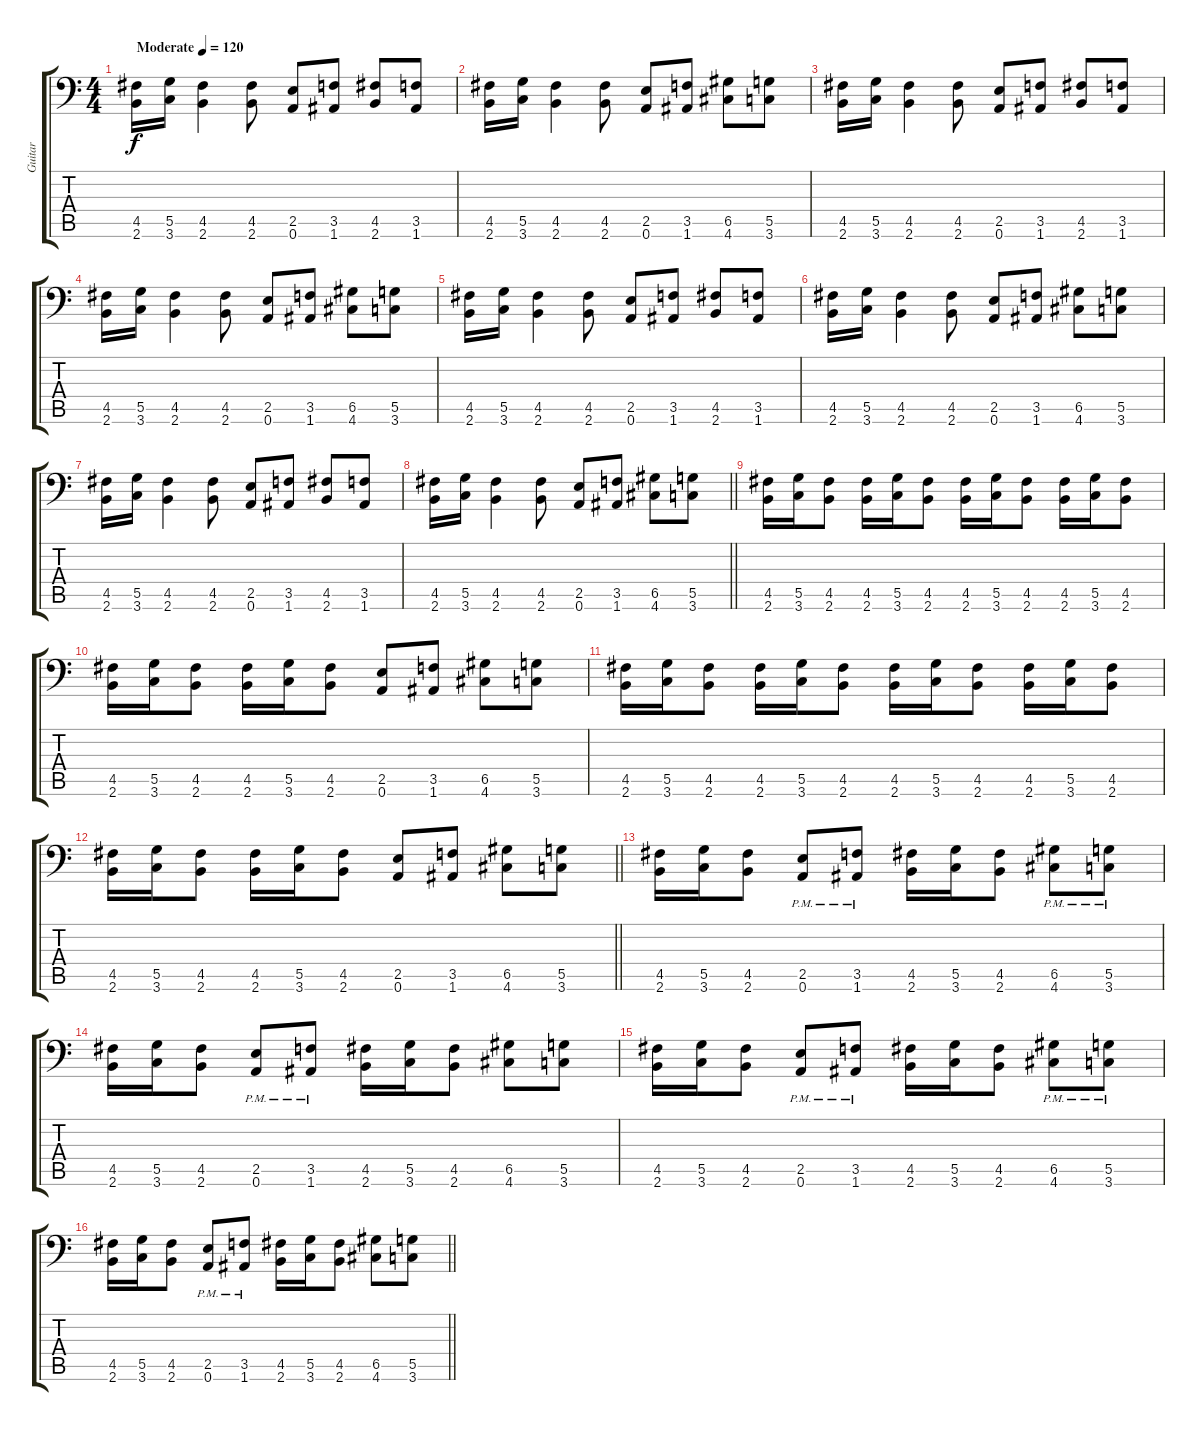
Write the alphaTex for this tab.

\track ("Guitar" "Guitar") {instrument distortionguitar}
\staff {score tabs}
\tuning (A3 E3 C3 G2 D2 A1) {hide}
\ts (4 4)
\tempo (120 "Moderate")
\clef f4
\ks c
(4.5 2.6).16{dy f instrument distortionguitar} (5.5 3.6).16 (4.5 2.6).4 (4.5 2.6).8 (2.5 0.6).8 (3.5 1.6).8 (4.5 2.6).8 (3.5 1.6).8 |
(4.5 2.6).16 (5.5 3.6).16 (4.5 2.6).4 (4.5 2.6).8 (2.5 0.6).8 (3.5 1.6).8 (6.5 4.6).8 (5.5 3.6).8 |
(4.5 2.6).16 (5.5 3.6).16 (4.5 2.6).4 (4.5 2.6).8 (2.5 0.6).8 (3.5 1.6).8 (4.5 2.6).8 (3.5 1.6).8 |
(4.5 2.6).16 (5.5 3.6).16 (4.5 2.6).4 (4.5 2.6).8 (2.5 0.6).8 (3.5 1.6).8 (6.5 4.6).8 (5.5 3.6).8 |
(4.5 2.6).16 (5.5 3.6).16 (4.5 2.6).4 (4.5 2.6).8 (2.5 0.6).8 (3.5 1.6).8 (4.5 2.6).8 (3.5 1.6).8 |
(4.5 2.6).16 (5.5 3.6).16 (4.5 2.6).4 (4.5 2.6).8 (2.5 0.6).8 (3.5 1.6).8 (6.5 4.6).8 (5.5 3.6).8 |
(4.5 2.6).16 (5.5 3.6).16 (4.5 2.6).4 (4.5 2.6).8 (2.5 0.6).8 (3.5 1.6).8 (4.5 2.6).8 (3.5 1.6).8 |
\barLineRight lightlight
(4.5 2.6).16 (5.5 3.6).16 (4.5 2.6).4 (4.5 2.6).8 (2.5 0.6).8 (3.5 1.6).8 (6.5 4.6).8 (5.5 3.6).8 |
(4.5 2.6).16 (5.5 3.6).16 (4.5 2.6).8 (4.5 2.6).16 (5.5 3.6).16 (4.5 2.6).8 (4.5 2.6).16 (5.5 3.6).16 (4.5 2.6).8 (4.5 2.6).16 (5.5 3.6).16 (4.5 2.6).8 |
(4.5 2.6).16 (5.5 3.6).16 (4.5 2.6).8 (4.5 2.6).16 (5.5 3.6).16 (4.5 2.6).8 (2.5 0.6).8 (3.5 1.6).8 (6.5 4.6).8 (5.5 3.6).8 |
(4.5 2.6).16 (5.5 3.6).16 (4.5 2.6).8 (4.5 2.6).16 (5.5 3.6).16 (4.5 2.6).8 (4.5 2.6).16 (5.5 3.6).16 (4.5 2.6).8 (4.5 2.6).16 (5.5 3.6).16 (4.5 2.6).8 |
\barLineRight lightlight
(4.5 2.6).16 (5.5 3.6).16 (4.5 2.6).8 (4.5 2.6).16 (5.5 3.6).16 (4.5 2.6).8 (2.5 0.6).8 (3.5 1.6).8 (6.5 4.6).8 (5.5 3.6).8 |
(4.5 2.6).16 (5.5 3.6).16 (4.5 2.6).8 (2.5{pm} 0.6{pm}).8 (3.5{pm} 1.6{pm}).8 (4.5 2.6).16 (5.5 3.6).16 (4.5 2.6).8 (6.5{pm} 4.6{pm}).8 (5.5{pm} 3.6{pm}).8 |
(4.5 2.6).16 (5.5 3.6).16 (4.5 2.6).8 (2.5{pm} 0.6{pm}).8 (3.5{pm} 1.6{pm}).8 (4.5 2.6).16 (5.5 3.6).16 (4.5 2.6).8 (6.5 4.6).8 (5.5 3.6).8 |
(4.5 2.6).16 (5.5 3.6).16 (4.5 2.6).8 (2.5{pm} 0.6{pm}).8 (3.5{pm} 1.6{pm}).8 (4.5 2.6).16 (5.5 3.6).16 (4.5 2.6).8 (6.5{pm} 4.6{pm}).8 (5.5{pm} 3.6{pm}).8 |
\barLineRight lightlight
(4.5 2.6).16 (5.5 3.6).16 (4.5 2.6).8 (2.5{pm} 0.6{pm}).8 (3.5{pm} 1.6{pm}).8 (4.5 2.6).16 (5.5 3.6).16 (4.5 2.6).8 (6.5 4.6).8 (5.5 3.6).8
